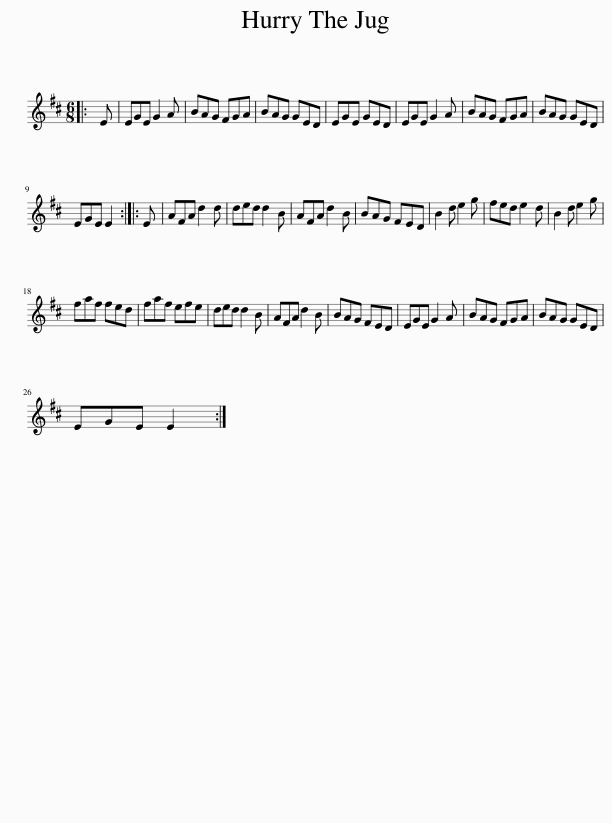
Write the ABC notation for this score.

X:1
L:1/8
M:6/8
I:linebreak $
K:D
V:1 treble
V:1
|: E | EGE G2 A | BAG FGA | BAG GED | EGE GED | %5
 EGE G2 A | BAG FGA | BAG GED |$ EGE E2 :: E | %10
 AFA d2 d | ded d2 B | AFA d2 B | BAG FED | B2 d e2 g | %15
 fed e2 d | B2 d e2 g |$ faf fed | faf efe | ded d2 B | %20
 AFA d2 B | BAG FED | EGE G2 A | BAG FGA | BAG GED |$ %25
 EGE E2 :| %26
